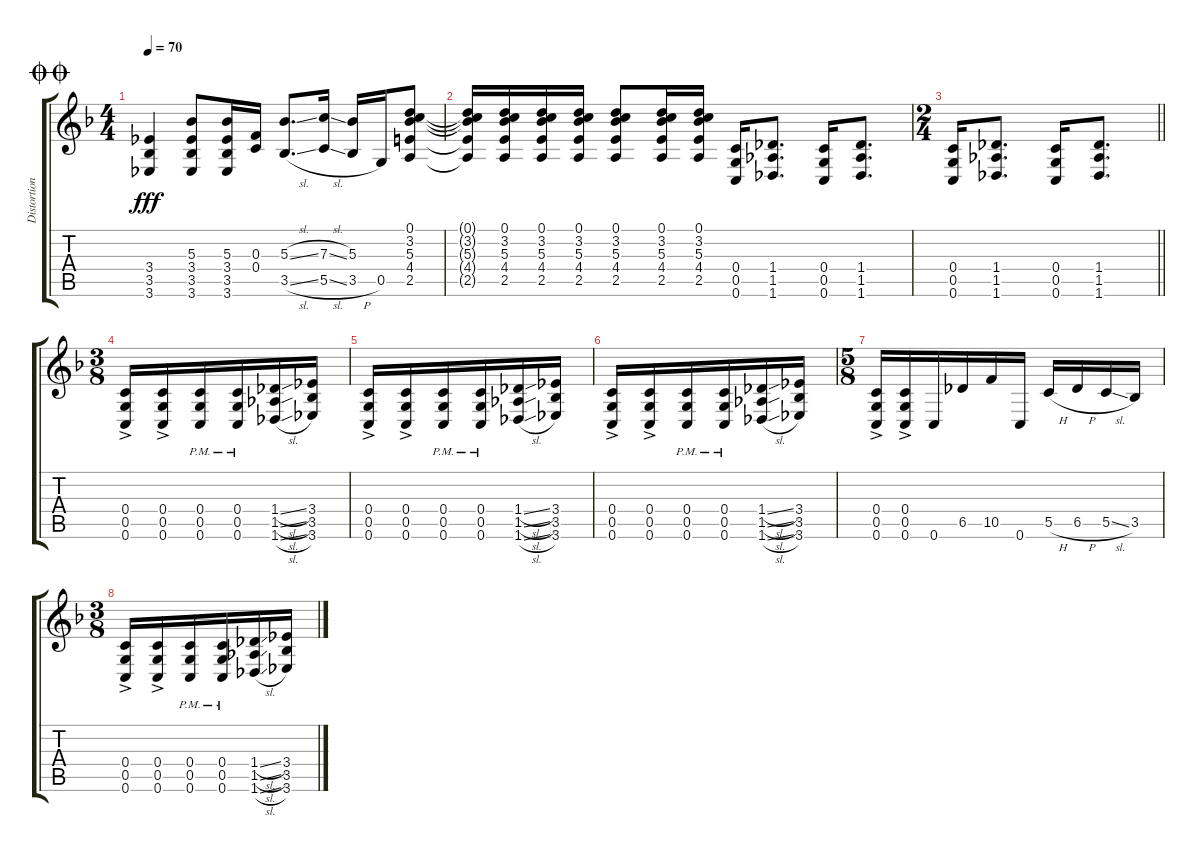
\track ("Distortion" "Distortion") {instrument distortionguitar}
\staff {score tabs}
\tuning (D4 A3 F3 C3 G2 C2) {hide}
\ts (4 4)
\jump doublecoda
\tempo 70
\clef g2
\ks f
(3.4 3.5 3.6).4{dy fff} (5.3 3.4 3.5 3.6).8 (5.3 3.4 3.5 3.6).16 (0.3 0.4).16 (5.3{sl} 3.5{sl}).8{d} (7.3{sl} 5.5{sl}).16 (5.3 3.5{h}).16 0.5.16 (0.1 3.2 5.3 4.4 2.5).8 |
(0.1{t} 3.2{t} 5.3{t} 4.4{t} 2.5{t}).16 (0.1 3.2 5.3 4.4 2.5).16 (0.1 3.2 5.3 4.4 2.5).16 (0.1 3.2 5.3 4.4 2.5).16 (0.1 3.2 5.3 4.4 2.5).8 (0.1 3.2 5.3 4.4 2.5).16 (0.1 3.2 5.3 4.4 2.5).16 (0.4 0.5 0.6).16 (1.4 1.5 1.6).8{d} (0.4 0.5 0.6).16 (1.4 1.5 1.6).8{d} |
\ts (2 4)
\barLineRight lightlight
(0.4 0.5 0.6).16 (1.4 1.5 1.6).8{d} (0.4 0.5 0.6).16 (1.4 1.5 1.6).8{d} |
\ts (3 8)
(0.4{ac} 0.5{ac} 0.6{ac}).16 (0.4{ac} 0.5{ac} 0.6{ac}).16 (0.4{pm} 0.5{pm} 0.6{pm}).16 (0.4{pm} 0.5{pm} 0.6{pm}).16 (1.4{sl} 1.5{sl} 1.6{sl}).16 (3.4 3.5 3.6).16 |
(0.4{ac} 0.5{ac} 0.6{ac}).16 (0.4{ac} 0.5{ac} 0.6{ac}).16 (0.4{pm} 0.5{pm} 0.6{pm}).16 (0.4{pm} 0.5{pm} 0.6{pm}).16 (1.4{sl} 1.5{sl} 1.6{sl}).16 (3.4 3.5 3.6).16 |
(0.4{ac} 0.5{ac} 0.6{ac}).16 (0.4{ac} 0.5{ac} 0.6{ac}).16 (0.4{pm} 0.5{pm} 0.6{pm}).16 (0.4{pm} 0.5{pm} 0.6{pm}).16 (1.4{sl} 1.5{sl} 1.6{sl}).16 (3.4 3.5 3.6).16 |
\ts (5 8)
(0.4{ac} 0.5{ac} 0.6{ac}).16 (0.4{ac} 0.5{ac} 0.6{ac}).16 0.6.16 6.5.16 10.5.16 0.6.16 5.5{h}.16 6.5{h}.16 5.5{sl}.16 3.5.16 |
\ts (3 8)
(0.4{ac} 0.5{ac} 0.6{ac}).16 (0.4{ac} 0.5{ac} 0.6{ac}).16 (0.4{pm} 0.5{pm} 0.6{pm}).16 (0.4{pm} 0.5{pm} 0.6{pm}).16 (1.4{sl} 1.5{sl} 1.6{sl}).16 (3.4 3.5 3.6).16
